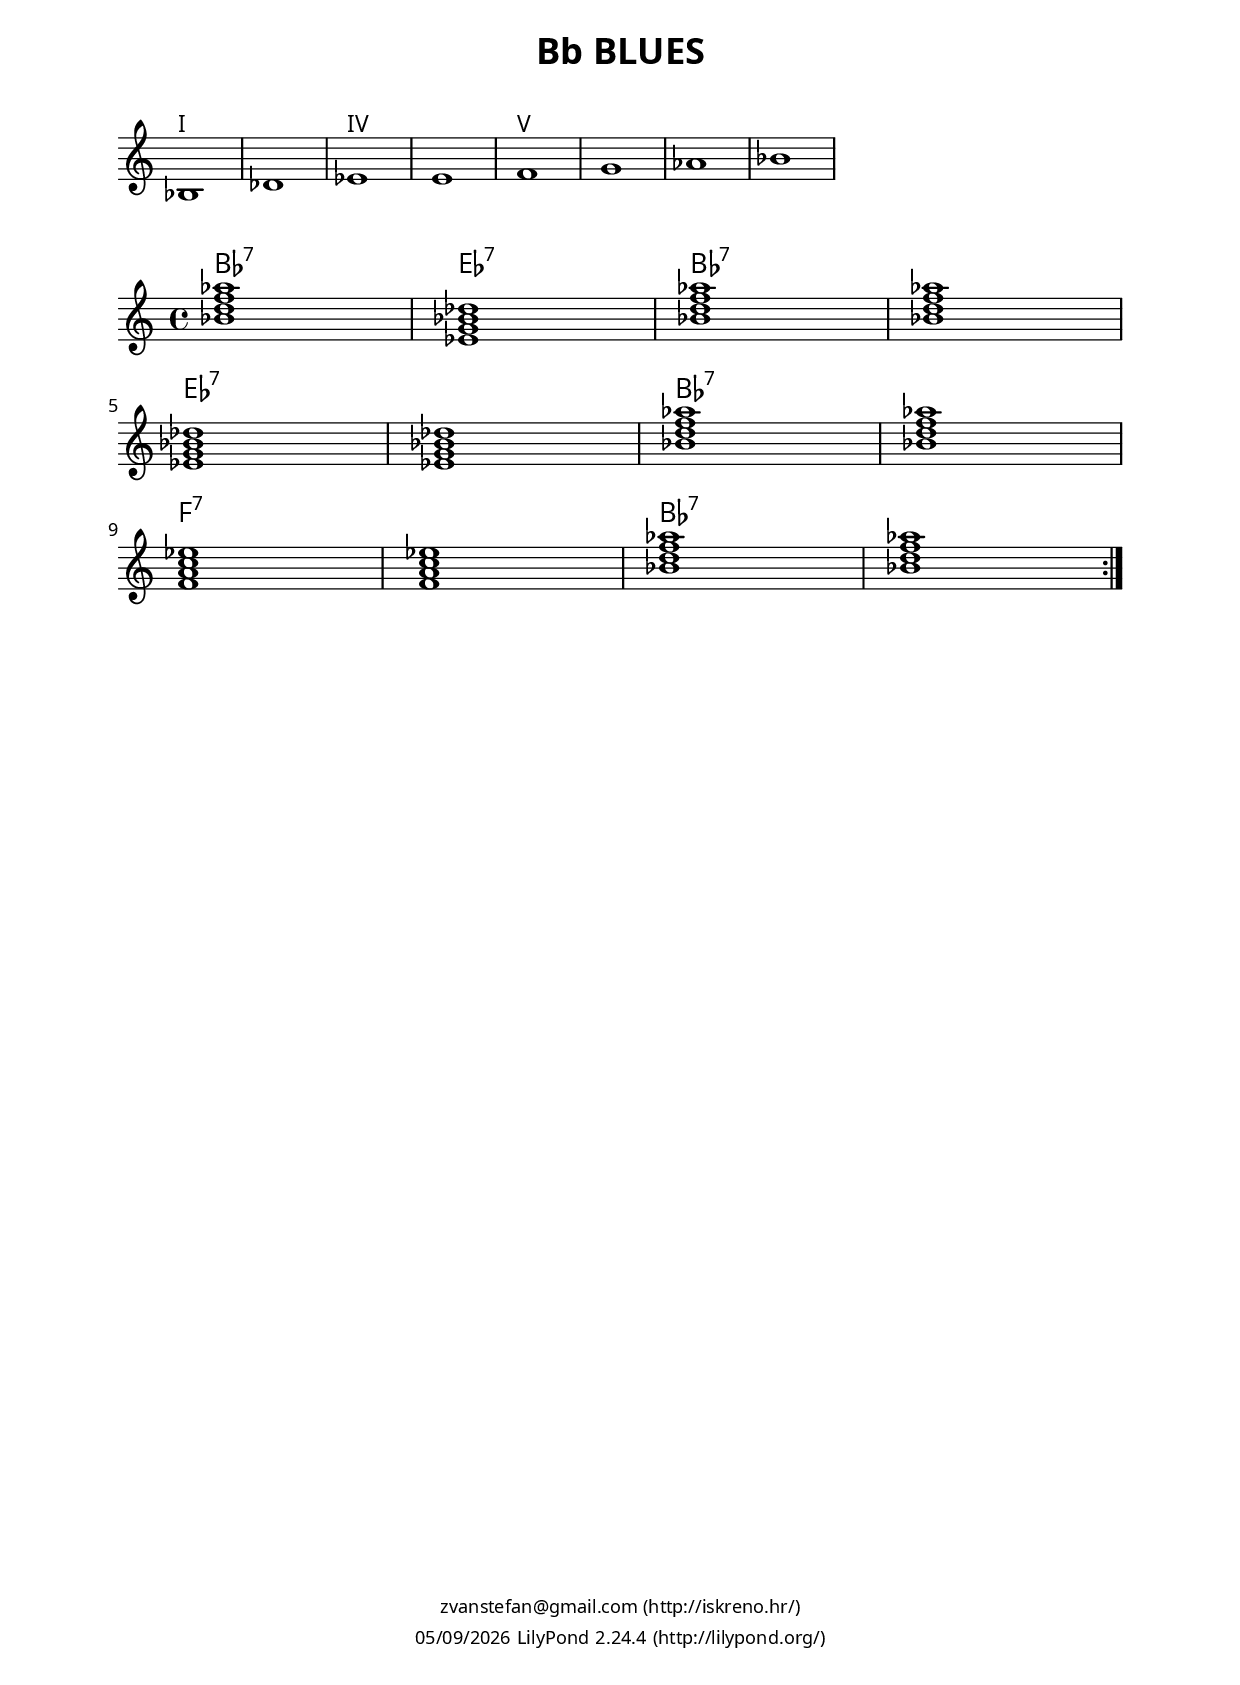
\version "2.16.0"
\include "deutsch.ly"
\header {
  title = "Bb BLUES"
  subtitle = ""
  arranger = ""
  composer = ""
}

\include "config.ly"

%JAZZ CHORDS

% correct markup for "b" and "#" (use symbols from current font...)
chordFlat = \markup { \hspace #0.2 \fontsize #-3 \raise #0.7 "!" }
chordSharp = \markup { \hspace #0.2 \fontsize #-3 \raise #0.7 "#" }

%definicija znakova
%min = \markup { \fontsize #-4 \raise #0.55 #(ly:export (ly:wide-char->utf-8 #x2013)) }
min = \markup { \fontsize #-4 \raise #0.55 \char ##x2013 }
maj = \markup { \fontsize #-4 \raise #0.8 \char ##x0394 }
dim = \markup { \hspace #0.08 \fontsize #-7 \raise #1.34 \char ##x00b0 }
hdim = \markup { \fontsize #-7 \raise #1.2 \char ##x00d8 }
aug = \markup { \fontsize #-7 \raise #1.2 "+" }
cetri = \markup { \fontsize #-4 \raise #0.8 "4" }
sest = \markup { \fontsize #-4 \raise #0.8 "6" }
sedam = \markup { \fontsize #-4 \raise #0.8 "7" }
devet = \markup { \fontsize #-4 \raise #0.8 "9" }
trinaest = \markup { \fontsize #-4 \raise #0.8 "13" }
sus = \markup { \hspace #0.1 \fontsize #-5 \raise #1.16 "sus" }

jazzChordsMusic =
{
  %kvintakordi
  <c es g>-\markup { \min }
  <c es ges>-\markup {\dim }
  <c e gis>-\markup { \aug }
  <c f g>-\markup { \sus \cetri }
  %septakordi
  <c e g a>-\markup { \maj \sest }
  <c es g as>-\markup { \min \chordFlat \sest }
  <c e g b>-\markup { \sedam }
  <c e g h>-\markup { \maj \sedam }
  <c es g b>-\markup { \min \sedam }
  <c es ges b>-\markup { \hdim }
  <c f g des'>-\markup { \sus \chordFlat \devet }
  %nonakordi
  <c es g b d'>-\markup { \min \devet }
  <c e fes g b>-\markup { \maj \chordFlat \cetri }
  <c e fis g b>-\markup { \maj \chordSharp \cetri }
  % Add more as needed
}

% Add to existing exceptions
jazzChordsAdd = #(append
  (sequential-music-to-chord-exceptions jazzChordsMusic #t)
  ignatzekExceptions)

% definition from scm/chord-name.scm
#(define (accidental->markup alteration)
"Return accidental markup for ALTERATION."
(if (= alteration 0)
(make-line-markup (list empty-markup))
(conditional-kern-before
(alteration->text-accidental-markup alteration)
(= alteration FLAT) 0.2)))

% definition from scm/ chord-generic-names.scm
#(define (conditional-kern-before markup bool amount)
"Add AMOUNT of space before MARKUP if BOOL is true."
(if bool
(make-line-markup
(list (make-hspace-markup amount)
markup))
markup))

% definition from scm/chord-name.scm,
#(define (conditional-string-downcase str condition)
  (if condition
      (string-downcase str)
      str))

#(define (pitch-alteration-semitones pitch)
  (inexact->exact (round (* (ly:pitch-alteration pitch) 2))))

% definition from scm/chord-name.scm, changed to our needs
#(define-public ((chord-name->semi-german-markup B-instead-of-Bb)
                     pitch lowercase?)
  "Return pitch markup for PITCH, using german note names.
   If B-instead-of-Bb is set to #t real german names are returned.
   Otherwise semi-german names (with Bb and below keeping the british names)
"
  (let* ((name (ly:pitch-notename pitch))
         (alt-semitones  (pitch-alteration-semitones pitch))
         (n-a (if (member (cons name alt-semitones) `((6 . -1) (6 . -2)))
                  (cons 7 (+ (if B-instead-of-Bb 1 0) alt-semitones))
                  (cons name alt-semitones)))
        (alt (ly:pitch-alteration pitch)))
    (make-line-markup
     (list
      (make-simple-markup
       (conditional-string-downcase
                (vector-ref #("C" "D" "E" "F" "G" "A" "H" "B") (car n-a))
                lowercase?))
            (if (= alt 0)
        (make-line-markup (list empty-markup))
        (if (= alt FLAT)
          ;; Otherwise, handle adding the flat symbol
            (make-line-markup
            (list
              (make-hspace-markup 0)
              (markup #:fontsize -2 (make-raise-markup 0.4
                (make-text-markup "!")))
            ))
          ;; or handle adding the sharp symbol
            (make-line-markup
            (list
              (make-hspace-markup 0)
              (markup #:fontsize -1 (make-raise-markup 0.2
                (make-text-markup "#")))
            ))
        ))))))

% definition as in ly/property-init.ly
myGermanChords = {
}


jazzChords =
{
  \set chordNameExceptions = #jazzChordsAdd
  \set chordRootNamer = #(chord-name->semi-german-markup #f)
  \set chordNoteNamer = #note-name->german-markup
  \override ChordName #'font-size = 3
  \override ChordName #'font-name = "Lilypond JohnSans Medium Pro"
  \set chordChanges = ##t
}


\relative c' {
  \once \override Score.TimeSignature #'stencil = ##f
 b1^\markup { "I" } des es^\markup { "IV" }  e f^\markup { "V" }  g as b
}

akordi = \chordmode {
  \semiGermanChords
  \set chordChanges = ##t
   b1:7 | es:7 | b:7 | b:7 \break
   es:7 es:7 b:7 b:7 \break
   f:7 f:7 b:7 b:7 \break \bar ":|"
}

\score {
  <<
  \new ChordNames { \akordi }
  \new Staff { \akordi }
  >>
}
